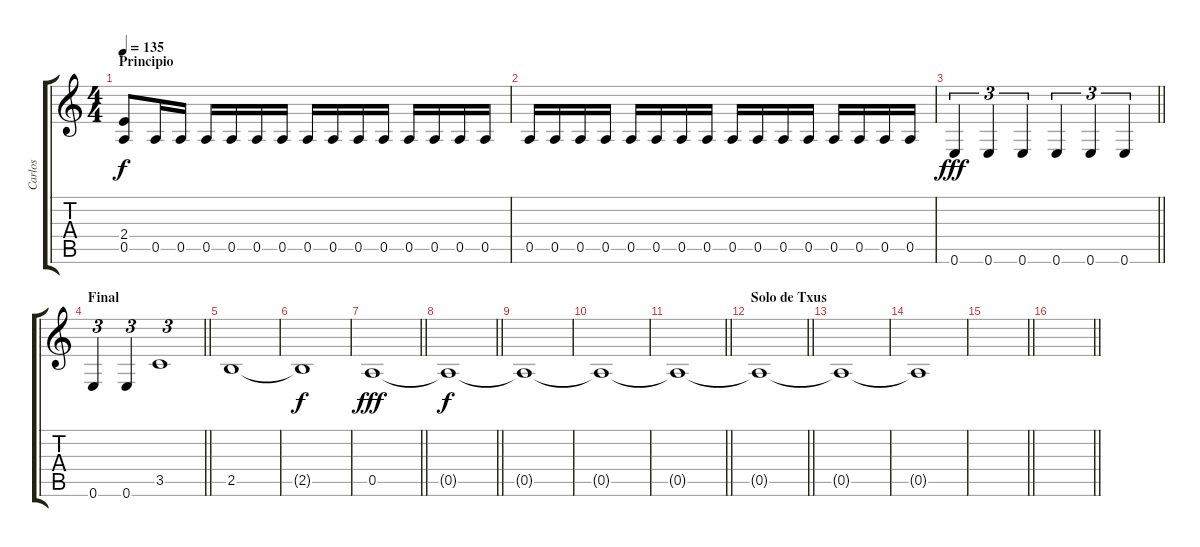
\track ("Carlos" "Carlos") {instrument distortionguitar}
\staff {score tabs}
\tuning (E4 B3 G3 D3 A2 E2) {hide}
\ts (4 4)
\section ("" "Principio")
\tempo 135
\clef g2
\ks c
(2.4 0.5).8{dy f} 0.5.16 0.5.16 0.5.16 0.5.16 0.5.16 0.5.16 0.5.16 0.5.16 0.5.16 0.5.16 0.5.16 0.5.16 0.5.16 0.5.16 |
0.5.16 0.5.16 0.5.16 0.5.16 0.5.16 0.5.16 0.5.16 0.5.16 0.5.16 0.5.16 0.5.16 0.5.16 0.5.16 0.5.16 0.5.16 0.5.16 |
\barLineRight lightlight
0.6.4{tu (3 2) dy fff} 0.6.4{tu (3 2)} 0.6.4{tu (3 2)} 0.6.4{tu (3 2)} 0.6.4{tu (3 2)} 0.6.4{tu (3 2)} |
\section ("" "Final")
\barLineRight lightlight
0.6.4{tu (3 2)} 0.6.4{tu (3 2)} 3.5.1{tu (3 2)} |
2.5.1 |
2.5{t}.1{dy f} |
\barLineRight lightlight
0.5.1{dy fff} |
\barLineRight lightlight
0.5{t}.1{dy f} |
0.5{t}.1 |
0.5{t}.1{volume 3} |
\barLineRight lightlight
0.5{t}.1 |
\section ("" "Solo de Txus")
\barLineRight lightlight
0.5{t}.1 |
0.5{t}.1 |
0.5{t}.1 |
\barLineRight lightlight
|
\barLineRight lightlight
